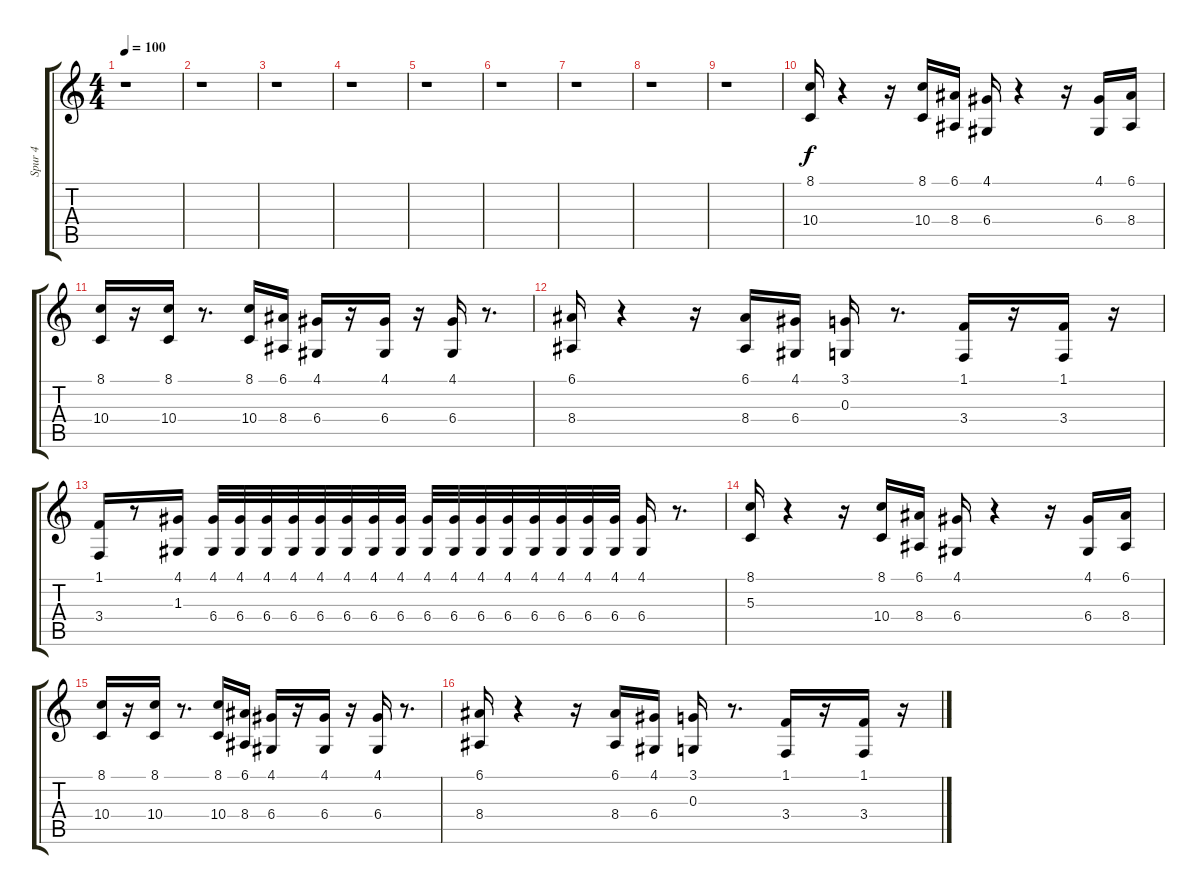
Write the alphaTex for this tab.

\track ("Spur 4" "Spur 4") {instrument marimba}
\staff {score tabs}
\tuning (E4 B3 G3 D3 A2 E2) {hide}
\ts (4 4)
\tempo 100
\clef g2
\ks c
r.1{dy f} |
r.1 |
r.1 |
r.1 |
r.1 |
r.1 |
r.1 |
r.1 |
r.1 |
(8.1 10.4).16 r.4 r.16 (8.1 10.4).16 (6.1 8.4).16 (4.1 6.4).16 r.4 r.16 (4.1 6.4).16 (6.1 8.4).16 |
(8.1 10.4).16 r.16 (8.1 10.4).16 r.8{d} (8.1 10.4).16 (6.1 8.4).16 (4.1 6.4).16 r.16 (4.1 6.4).16 r.16 (4.1 6.4).16 r.8{d} |
(6.1 8.4).16 r.4 r.16 (6.1 8.4).16 (4.1 6.4).16 (3.1 0.3).16 r.8{d} (1.1 3.4).16 r.16 (1.1 3.4).16 r.16 |
(1.1 3.4).16 r.8 (4.1 1.3).16 (4.1 6.4).32 (4.1 6.4).32 (4.1 6.4).32 (4.1 6.4).32 (4.1 6.4).32 (4.1 6.4).32 (4.1 6.4).32 (4.1 6.4).32 (4.1 6.4).32 (4.1 6.4).32 (4.1 6.4).32 (4.1 6.4).32 (4.1 6.4).32 (4.1 6.4).32 (4.1 6.4).32 (4.1 6.4).32 (4.1 6.4).16 r.8{d} |
(8.1 5.3).16 r.4 r.16 (8.1 10.4).16 (6.1 8.4).16 (4.1 6.4).16 r.4 r.16 (4.1 6.4).16 (6.1 8.4).16 |
(8.1 10.4).16 r.16 (8.1 10.4).16 r.8{d} (8.1 10.4).16 (6.1 8.4).16 (4.1 6.4).16 r.16 (4.1 6.4).16 r.16 (4.1 6.4).16 r.8{d} |
(6.1 8.4).16 r.4 r.16 (6.1 8.4).16 (4.1 6.4).16 (3.1 0.3).16 r.8{d} (1.1 3.4).16 r.16 (1.1 3.4).16 r.16
